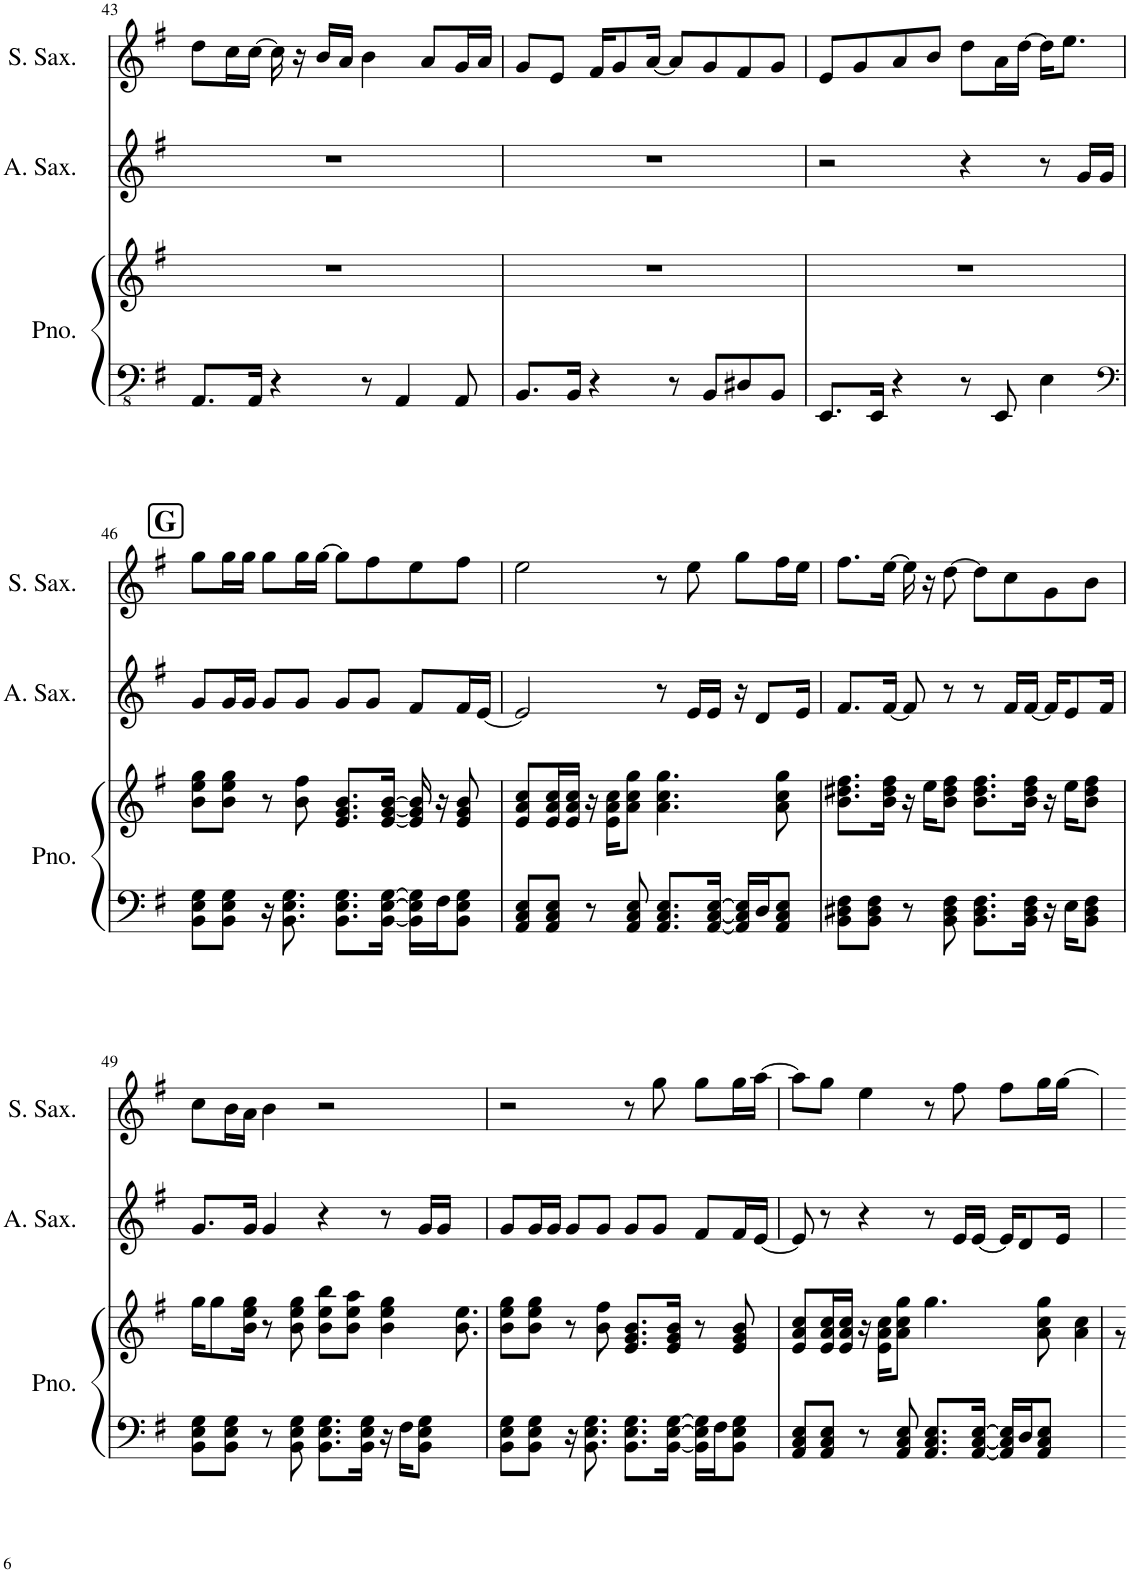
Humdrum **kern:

**kern	**kern	**kern	**kern	**kern	**kern
*part5	*part4	*part3	*part3	*part2	*part1
*staff6	*staff5	*staff4	*staff3	*staff2	*staff1
*I"Orff Alto Glockenspiel	*I"Electric Bass	*I"Piano	*	*I"Alto Saxophone	*I"Soprano Saxophone
*I'O. A. Glk.	*I'El. B.	*I'Pno.	*	*I'A. Sax.	*I'S. Sax.
!!LO:PB:g=z
*clefG^2	*clefFv4	*clefFv4	*clefG2	*clefG2	*clefG2
*	*	*	*	*ITrd5c9	*ITrd1c2
*k[f#]	*k[f#]	*k[f#]	*k[f#]	*k[f#]	*k[f#]
*M4/4	*M4/4	*M4/4	*M4/4	*M4/4	*M4/4
=43	=43	=43	=43	=43	=43
1r	8.AAA/L	8.AAA/L	1r	1r	8dd\L
.	.	.	.	.	16cc\L
.	16AAA/Jk	16AAA/Jk	.	.	[16cc\JJ
.	4r	4r	.	.	16cc\]
.	.	.	.	.	16r
.	.	.	.	.	16b/LL
.	.	.	.	.	16a/JJ
.	8r	8r	.	.	4b\
.	4AAA	4AAA/	.	.	.
.	.	.	.	.	8a/L
.	8AAA	8AAA/	.	.	16g/L
.	.	.	.	.	16a/JJ
=44	=44	=44	=44	=44	=44
1r	8.BBB/L	8.BBB/L	1r	1r	8g/L
.	.	.	.	.	8e/J
.	16BBB/Jk	16BBB/Jk	.	.	.
.	4r	4r	.	.	16f#/KL
.	.	.	.	.	8g/
.	.	.	.	.	[16a/Jk
.	8r	8r	.	.	8a/L]
.	8BBB	8BBB/L	.	.	8g/
.	8DD#X/L	8DD#X/	.	.	8f#/
.	8BBB/J	8BBB/J	.	.	8g/J
=45	=45	=45	=45	=45	=45
2r	8.EEE/L	8.EEE/L	1r	2r	8e/L
.	.	.	.	.	8g/
.	16EEE/Jk	16EEE/Jk	.	.	.
.	4r	4r	.	.	8a/
.	.	.	.	.	8b/J
8r	8r	8r	.	4r	8dd\L
16r	8EEE	8EEE/	.	.	16a\L
32r	.	.	.	.	[16dd\JJ
32b 32cc#X	.	.	.	.	.
32f#\ 32g#X\ 32a\LLL	4EE	4EE\	.	8r	16dd\KL]
32c#X\ 32d\ 32e\	.	.	.	.	.
32G#X\ 32A\ 32B\	.	.	.	.	8.ee\J
32E\ 32F#\JJJ	.	.	.	.	.
8r	.	.	.	16g/LL	.
.	.	.	.	16g/JJ	.
!!LO:LB:g=z
!!LO:REH:place=s1:a:B:cj:fs=14:t=G
=46	=46	=46	=46	=46	=46
*	*	*clefF4	*	*	*
1r	8.EEE/L	8BB\ 8E\ 8G\L	8b\ 8ee\ 8gg\L	8g/L	8gg\L
.	.	8BB\ 8E\ 8G\J	8b\ 8ee\ 8gg\J	16g/L	16gg\L
.	16EEE/Jk	.	.	16g/JJ	16gg\JJ
.	4r	16r	8r	8g/L	8gg\L
.	.	8.BB\ 8.E\ 8.G\	.	.	.
.	.	.	8b\ 8ff#\	8g/J	16gg\L
.	.	.	.	.	[16gg\JJ
.	8.EEE/L	8.BB\ 8.E\ 8.G\L	8.e/ 8.g/ 8.b/L	8g/L	8gg\L]
.	.	.	.	8g/J	8ff#\
.	[16EEE/Jk	[16BB\ [16E\ [16G\Jk	[16e/ [16g/ [16b/Jk	.	.
.	8EEE/L]	16BB\] 16E\] 16G\]LL	16e/] 16g/] 16b/]	8f#/L	8ee\
.	.	16F#\J	16r	.	.
.	8GGG/J	8BB\ 8E\ 8G\J	8e/ 8g/ 8b/	16f#/L	8ff#\J
.	.	.	.	[16e/JJ	.
=47	=47	=47	=47	=47	=47
1r	8.AAA/L	8AA/ 8C/ 8E/L	8e/ 8a/ 8cc/L	2e/]	2ee\
.	.	8AA/ 8C/ 8E/J	16e/ 16a/ 16cc/L	.	.
.	16AAA/Jk	.	16e/ 16a/ 16cc/JJ	.	.
.	4r	8r	16r	.	.
.	.	.	16e\ 16a\ 16cc\KL	.	.
.	.	8AA/ 8C/ 8E/	8a\ 8cc\ 8gg\J	.	.
.	8r	8.AA/ 8.C/ 8.E/L	4.a\ 4.cc\ 4.gg\	8r	8r
.	4AAA	.	.	16e/LL	8ee\
.	.	[16AA/ [16C/ [16E/Jk	.	16e/JJ	.
.	.	16AA/] 16C/] 16E/]LL	.	16r	8gg\L
.	.	16D/J	.	8d/L	.
.	8AAA	8AA/ 8C/ 8E/J	8a\ 8cc\ 8gg\	.	16ff#\L
.	.	.	.	16e/Jk	16ee\JJ
=48	=48	=48	=48	=48	=48
1r	8.BBB/L	8BB\ 8D#X\ 8F#\L	8.b\ 8.dd#X\ 8.ff#\L	8.f#/L	8.ff#\L
.	.	8BB\ 8D#\ 8F#\J	.	.	.
.	16BBB/Jk	.	16b\ 16dd#\ 16ff#\Jk	[16f#/Jk	[16ee\Jk
.	4r	8r	16r	8f#/]	16ee\]
.	.	.	16ee\KL	.	16r
.	.	8BB\ 8D#\ 8F#\	8b\ 8dd#\ 8ff#\J	8r	[8dd\
.	8r	8.BB\ 8.D#\ 8.F#\L	8.b\ 8.dd#\ 8.ff#\L	8r	8dd\L]
.	8BBB	.	.	16f#/LL	8cc\
.	.	16BB\ 16D#\ 16F#\Jk	16b\ 16dd#\ 16ff#\Jk	[16f#/JJ	.
.	8DD#X/L	16r	16r	16f#/KL]	8g\
.	.	16E\KL	16ee\KL	8e/	.
.	8BBB/J	8BB\ 8D#\ 8F#\J	8b\ 8dd#\ 8ff#\J	.	8b\J
.	.	.	.	16f#/Jk	.
!!LO:LB:g=z
=49	=49	=49	=49	=49	=49
*	*	*	*^	*	*
2r	8.EEE/L	8BB\ 8E\ 8G\L	16gg\KL	1ryy	8.g/L	8cc\L
.	.	.	8gg\	.	.	.
.	.	8BB\ 8E\ 8G\J	.	.	.	16b\L
.	16EEE/Jk	.	16b\ 16ee\ 16gg\Jk	.	16g/Jk	16a\JJ
.	4r	8r	8r	.	4g/	4b\
.	.	8BB\ 8E\ 8G\	8b\ 8ee\ 8gg\	.	.	.
8r	8r	8.BB\ 8.E\ 8.G\L	8b\ 8ee\ 8bb\L	.	4r	2r
16r	8EEE	.	8b\ 8ee\ 8aa\J	.	.	.
32r	.	16BB\ 16E\ 16G\Jk	.	.	.	.
32b 32cc#X	.	.	.	.	.	.
32f#\ 32g#X\ 32a\LLL	4EE	16r	4b\ 4ee\ 4gg\	.	8r	.
32c#X\ 32d\ 32e\	.	.	.	.	.	.
32G#X\ 32A\ 32B\	.	16F#\KL	.	.	.	.
32E\ 32F#\JJJ	.	.	.	.	.	.
8r	.	8BB\ 8E\ 8G\J	.	.	16g/LL	.
.	.	.	.	.	16g/JJ	.
8.ryy	8.ryy	8.ryy	8.ryy	8.b\ 8.ee\	8.ryy	8.ryy
*	*	*	*v	*v	*	*
=50	=50	=50	=50	=50	=50
1r	8.EEE/L	8BB\ 8E\ 8G\L	8b\ 8ee\ 8gg\L	8g/L	2r
.	.	8BB\ 8E\ 8G\J	8b\ 8ee\ 8gg\J	16g/L	.
.	16EEE/Jk	.	.	16g/JJ	.
.	4r	16r	8r	8g/L	.
.	.	8.BB\ 8.E\ 8.G\	.	.	.
.	.	.	8b\ 8ff#\	8g/J	.
.	4r	8.BB\ 8.E\ 8.G\L	8.e/ 8.g/ 8.b/L	8g/L	8r
.	.	.	.	8g/J	8gg\
.	.	[16BB\ [16E\ [16G\Jk	16e/ 16g/ 16b/Jk	.	.
.	8EEE/L	16BB\] 16E\] 16G\]LL	8r	8f#/L	8gg\L
.	.	16F#\J	.	.	.
.	8GGG/J	8BB\ 8E\ 8G\J	8e/ 8g/ 8b/	16f#/L	16gg\L
.	.	.	.	[16e/JJ	[16aa\JJ
=51	=51	=51	=51	=51	=51
*	*	*	*^	*	*
1r	8.AAA/L	8AA/ 8C/ 8E/L	8e/ 8a/ 8cc/L	1ryy	8e/]	8aa\L]
.	.	8AA/ 8C/ 8E/J	16e/ 16a/ 16cc/L	.	8r	8gg\J
.	16AAA/Jk	.	16e/ 16a/ 16cc/JJ	.	.	.
.	4r	8r	16r	.	4r	4ee\
.	.	.	16e\ 16a\ 16cc\KL	.	.	.
.	.	8AA/ 8C/ 8E/	8a\ 8cc\ 8gg\J	.	.	.
.	4r	8.AA/ 8.C/ 8.E/L	4.gg\	.	8r	8r
.	.	.	.	.	16e/LL	8ff#\
.	.	[16AA/ [16C/ [16E/Jk	.	.	[16e/JJ	.
.	16r	16AA/] 16C/] 16E/]LL	.	.	16e/KL]	8ff#\L
.	16GGG/KL	16D/J	.	.	8d/	.
.	8AAA/J	8AA/ 8C/ 8E/J	8a\ 8cc\ 8gg\	.	.	16gg\L
.	.	.	.	.	16e/Jk	[16gg\JJ
4.ryy	4.ryy	4.ryy	4.ryy	4a\ 4cc\	4.ryy	4.ryy
.	.	.	.	8r	.	.
*	*	*	*v	*v	*	*
=	=	=	=	=	=
*-	*-	*-	*-	*-	*-
